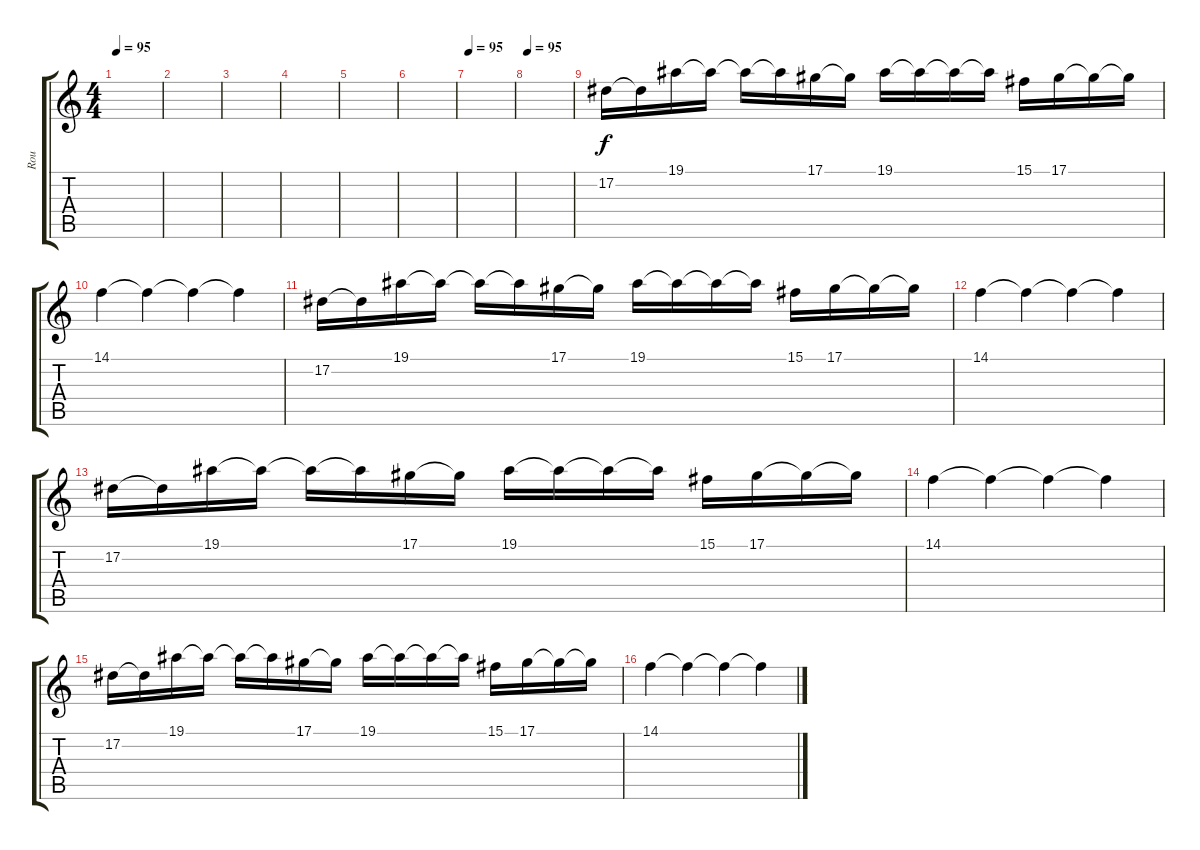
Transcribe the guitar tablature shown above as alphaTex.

\track ("Rou" "Rou") {instrument vibraphone}
\staff {score tabs}
\tuning (Eb4 Bb3 Gb3 Db3 Ab2 Db2) {hide}
\ts (4 4)
\tempo 95
\clef g2
\ks c
|
|
|
|
|
|
\tempo 95
|
\tempo 95
|
17.2.16 17.2{t}.16 19.1.16 19.1{t}.16 19.1{t}.16 19.1{t}.16 17.1.16 17.1{t}.16 19.1.16 19.1{t}.16 19.1{t}.16 19.1{t}.16 15.1.16 17.1.16 17.1{t}.16 17.1{t}.16 |
14.1.4 14.1{t}.4 14.1{t}.4 14.1{t}.4 |
17.2.16 17.2{t}.16 19.1.16 19.1{t}.16 19.1{t}.16 19.1{t}.16 17.1.16 17.1{t}.16 19.1.16 19.1{t}.16 19.1{t}.16 19.1{t}.16 15.1.16 17.1.16 17.1{t}.16 17.1{t}.16 |
14.1.4 14.1{t}.4 14.1{t}.4 14.1{t}.4 |
17.2.16 17.2{t}.16 19.1.16 19.1{t}.16 19.1{t}.16 19.1{t}.16 17.1.16 17.1{t}.16 19.1.16 19.1{t}.16 19.1{t}.16 19.1{t}.16 15.1.16 17.1.16 17.1{t}.16 17.1{t}.16 |
14.1.4 14.1{t}.4 14.1{t}.4 14.1{t}.4 |
17.2.16 17.2{t}.16 19.1.16 19.1{t}.16 19.1{t}.16 19.1{t}.16 17.1.16 17.1{t}.16 19.1.16 19.1{t}.16 19.1{t}.16 19.1{t}.16 15.1.16 17.1.16 17.1{t}.16 17.1{t}.16 |
14.1.4 14.1{t}.4 14.1{t}.4 14.1{t}.4
